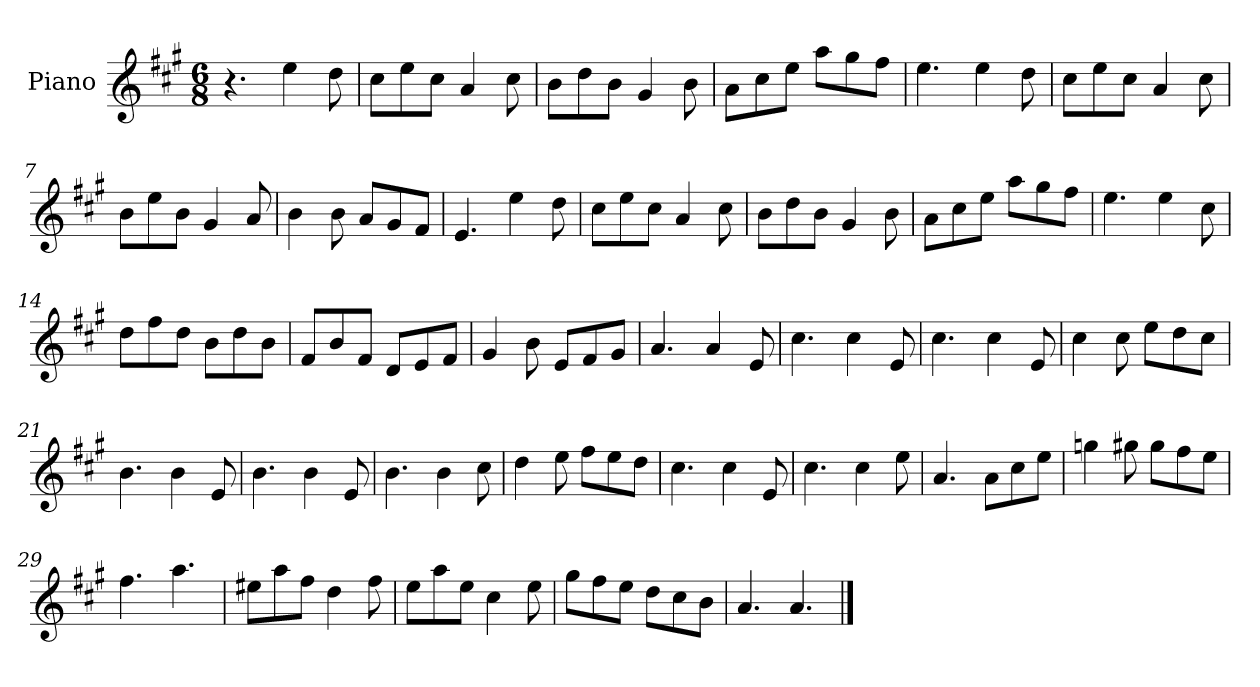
**kern
*part1
*staff1
*I"Piano
*I'Pno
*clefG2
*k[f#c#g#]
*M6/8
=1
4.r
4ee\
8dd\
=2
8cc#\L
8ee\
8cc#\J
4a/
8cc#\
=3
8b\L
8dd\
8b\J
4g#/
8b\
=4
8a\L
8cc#\
8ee\J
8aa\L
8gg#\
8ff#\J
=5
4.ee\
4ee\
8dd\
=6
8cc#\L
8ee\
8cc#\J
4a/
8cc#\
=7
8b\L
8ee\
8b\J
4g#/
8a/
=8
4b\
8b\
8a/L
8g#/
8f#/J
=9
4.e/
4ee\
8dd\
=10
8cc#\L
8ee\
8cc#\J
4a/
8cc#\
=11
8b\L
8dd\
8b\J
4g#/
8b\
=12
8a\L
8cc#\
8ee\J
8aa\L
8gg#\
8ff#\J
=13
4.ee\
4ee\
8cc#\
=14
8dd\L
8ff#\
8dd\J
8b\L
8dd\
8b\J
=15
8f#/L
8b/
8f#/J
8d/L
8e/
8f#/J
=16
4g#/
8b\
8e/L
8f#/
8g#/J
=17
4.a/
4a/
8e/
=18
4.cc#\
4cc#\
8e/
=19
4.cc#\
4cc#\
8e/
=20
4cc#\
8cc#\
8ee\L
8dd\
8cc#\J
=21
4.b\
4b\
8e/
=22
4.b\
4b\
8e/
=23
4.b\
4b\
8cc#\
=24
4dd\
8ee\
8ff#\L
8ee\
8dd\J
=25
4.cc#\
4cc#\
8e/
=26
4.cc#\
4cc#\
8ee\
=27
4.a/
8a\L
8cc#\
8ee\J
=28
4ggn\
8gg#X\
8gg#\L
8ff#\
8ee\J
=29
4.ff#\
4.aa\
=30
8ee#X\L
8aa\
8ff#\J
4dd\
8ff#\
=31
8ee\L
8aa\
8ee\J
4cc#\
8ee\
=32
8gg#\L
8ff#\
8ee\J
8dd\L
8cc#\
8b\J
=33
4.a/
4.a/
==
*-
